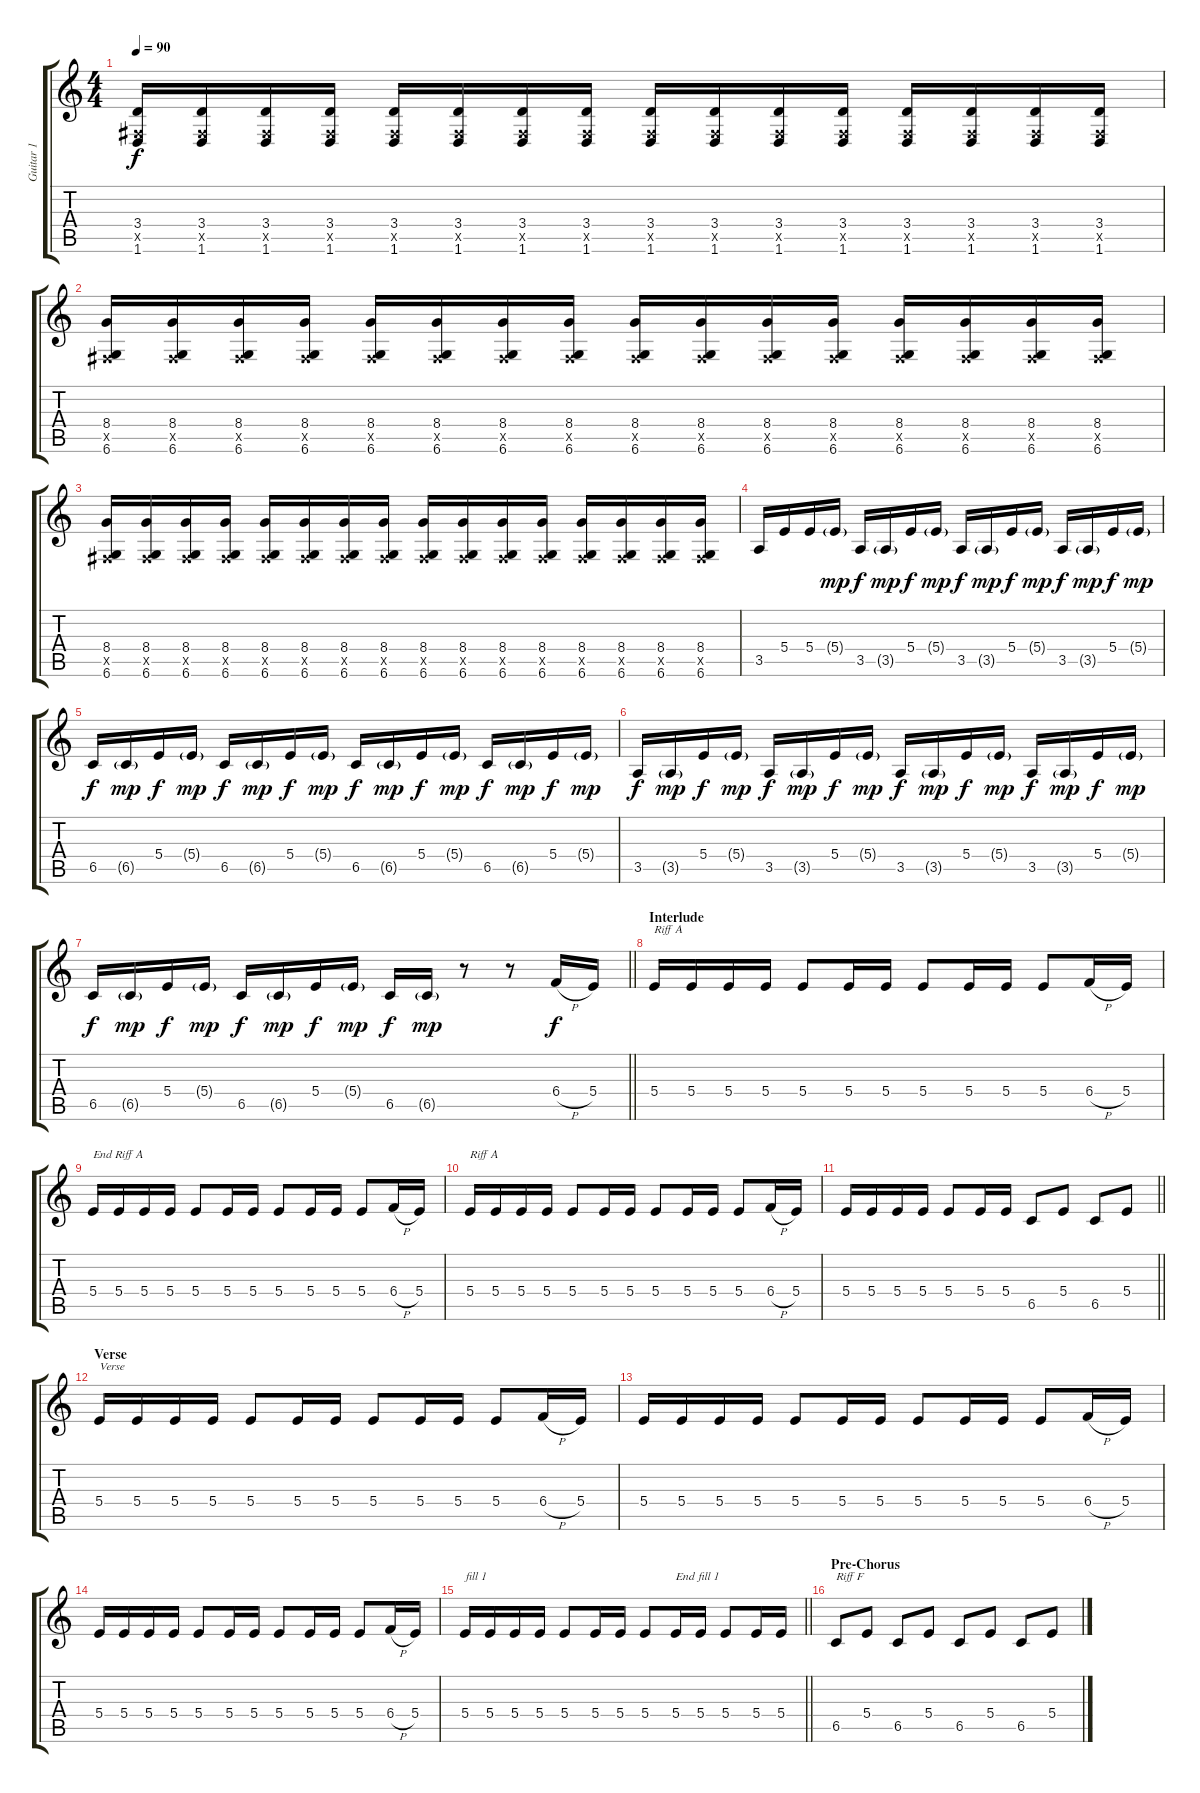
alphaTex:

\track ("Guitar 1" "Guitar 1") {instrument electricguitarclean}
\staff {score tabs}
\tuning (Db4 Ab3 E3 B2 Gb2 Db2) {hide}
\ts (4 4)
\tempo 90
\clef g2
\ks c
(3.4 0.5{x} 1.6).16{dy f} (3.4 0.5{x} 1.6).16 (3.4 0.5{x} 1.6).16 (3.4 0.5{x} 1.6).16 (3.4 0.5{x} 1.6).16 (3.4 0.5{x} 1.6).16 (3.4 0.5{x} 1.6).16 (3.4 0.5{x} 1.6).16 (3.4 0.5{x} 1.6).16 (3.4 0.5{x} 1.6).16 (3.4 0.5{x} 1.6).16 (3.4 0.5{x} 1.6).16 (3.4 0.5{x} 1.6).16 (3.4 0.5{x} 1.6).16 (3.4 0.5{x} 1.6).16 (3.4 0.5{x} 1.6).16 |
(8.4 0.5{x} 6.6).16 (8.4 0.5{x} 6.6).16 (8.4 0.5{x} 6.6).16 (8.4 0.5{x} 6.6).16 (8.4 0.5{x} 6.6).16 (8.4 0.5{x} 6.6).16 (8.4 0.5{x} 6.6).16 (8.4 0.5{x} 6.6).16 (8.4 0.5{x} 6.6).16 (8.4 0.5{x} 6.6).16 (8.4 0.5{x} 6.6).16 (8.4 0.5{x} 6.6).16 (8.4 0.5{x} 6.6).16 (8.4 0.5{x} 6.6).16 (8.4 0.5{x} 6.6).16 (8.4 0.5{x} 6.6).16 |
(8.4 0.5{x} 6.6).16 (8.4 0.5{x} 6.6).16 (8.4 0.5{x} 6.6).16 (8.4 0.5{x} 6.6).16 (8.4 0.5{x} 6.6).16 (8.4 0.5{x} 6.6).16 (8.4 0.5{x} 6.6).16 (8.4 0.5{x} 6.6).16 (8.4 0.5{x} 6.6).16 (8.4 0.5{x} 6.6).16 (8.4 0.5{x} 6.6).16 (8.4 0.5{x} 6.6).16 (8.4 0.5{x} 6.6).16 (8.4 0.5{x} 6.6).16 (8.4 0.5{x} 6.6).16 (8.4 0.5{x} 6.6).16 |
3.5.16 5.4.16 5.4.16 5.4{g}.16{dy mp} 3.5.16{dy f} 3.5{g}.16{dy mp} 5.4.16{dy f} 5.4{g}.16{dy mp} 3.5.16{dy f} 3.5{g}.16{dy mp} 5.4.16{dy f} 5.4{g}.16{dy mp} 3.5.16{dy f} 3.5{g}.16{dy mp} 5.4.16{dy f} 5.4{g}.16{dy mp} |
6.5.16{dy f} 6.5{g}.16{dy mp} 5.4.16{dy f} 5.4{g}.16{dy mp} 6.5.16{dy f} 6.5{g}.16{dy mp} 5.4.16{dy f} 5.4{g}.16{dy mp} 6.5.16{dy f} 6.5{g}.16{dy mp} 5.4.16{dy f} 5.4{g}.16{dy mp} 6.5.16{dy f} 6.5{g}.16{dy mp} 5.4.16{dy f} 5.4{g}.16{dy mp} |
3.5.16{dy f} 3.5{g}.16{dy mp} 5.4.16{dy f} 5.4{g}.16{dy mp} 3.5.16{dy f} 3.5{g}.16{dy mp} 5.4.16{dy f} 5.4{g}.16{dy mp} 3.5.16{dy f} 3.5{g}.16{dy mp} 5.4.16{dy f} 5.4{g}.16{dy mp} 3.5.16{dy f} 3.5{g}.16{dy mp} 5.4.16{dy f} 5.4{g}.16{dy mp} |
\barLineRight lightlight
6.5.16{dy f} 6.5{g}.16{dy mp} 5.4.16{dy f} 5.4{g}.16{dy mp} 6.5.16{dy f} 6.5{g}.16{dy mp} 5.4.16{dy f} 5.4{g}.16{dy mp} 6.5.16{dy f} 6.5{g}.16{dy mp} r.8 r.8 6.4{h}.16{dy f} 5.4.16 |
\section ("" "Interlude")
5.4.16{txt "Riff A"} 5.4.16 5.4.16 5.4.16 5.4.8 5.4.16 5.4.16 5.4.8 5.4.16 5.4.16 5.4.8 6.4{h}.16 5.4.16 |
5.4.16{txt "End Riff A"} 5.4.16 5.4.16 5.4.16 5.4.8 5.4.16 5.4.16 5.4.8 5.4.16 5.4.16 5.4.8 6.4{h}.16 5.4.16 |
5.4.16{txt "Riff A"} 5.4.16 5.4.16 5.4.16 5.4.8 5.4.16 5.4.16 5.4.8 5.4.16 5.4.16 5.4.8 6.4{h}.16 5.4.16 |
\barLineRight lightlight
5.4.16 5.4.16 5.4.16 5.4.16 5.4.8 5.4.16 5.4.16 6.5.8 5.4.8 6.5.8 5.4.8 |
\section ("" "Verse")
5.4.16{txt "Verse"} 5.4.16 5.4.16 5.4.16 5.4.8 5.4.16 5.4.16 5.4.8 5.4.16 5.4.16 5.4.8 6.4{h}.16 5.4.16 |
5.4.16 5.4.16 5.4.16 5.4.16 5.4.8 5.4.16 5.4.16 5.4.8 5.4.16 5.4.16 5.4.8 6.4{h}.16 5.4.16 |
5.4.16 5.4.16 5.4.16 5.4.16 5.4.8 5.4.16 5.4.16 5.4.8 5.4.16 5.4.16 5.4.8 6.4{h}.16 5.4.16 |
\barLineRight lightlight
5.4.16{txt "fill 1"} 5.4.16 5.4.16 5.4.16 5.4.8 5.4.16 5.4.16 5.4.8 5.4.16{txt "End fill 1"} 5.4.16 5.4.8 5.4.16 5.4.16 |
\section ("" "Pre-Chorus")
6.5.8{txt "Riff F"} 5.4.8 6.5.8 5.4.8 6.5.8 5.4.8 6.5.8 5.4.8
